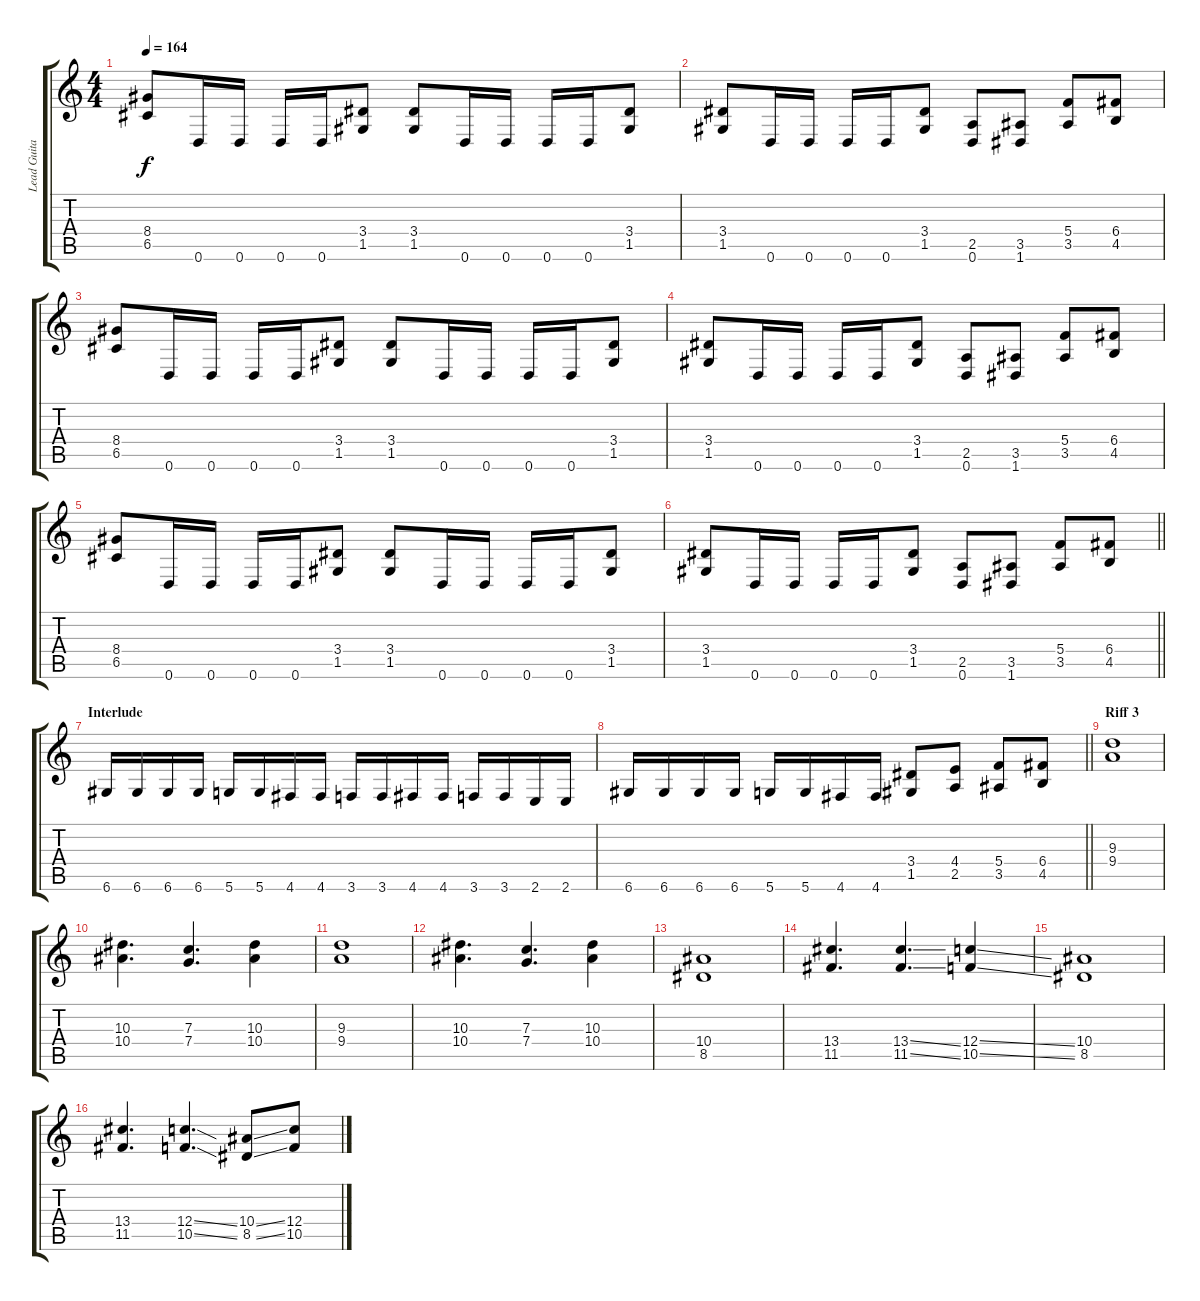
\track ("Lead Guitar" "Lead Guita") {instrument distortionguitar}
\staff {score tabs}
\tuning (D4 A3 F3 C3 G2 D2) {hide}
\ts (4 4)
\tempo 164
\clef g2
\ks c
(8.4 6.5).8{dy f} 0.6.16 0.6.16 0.6.16 0.6.16 (3.4 1.5).8 (3.4 1.5).8 0.6.16 0.6.16 0.6.16 0.6.16 (3.4 1.5).8 |
(3.4 1.5).8 0.6.16 0.6.16 0.6.16 0.6.16 (3.4 1.5).8 (2.5 0.6).8 (3.5 1.6).8 (5.4 3.5).8 (6.4 4.5).8 |
(8.4 6.5).8 0.6.16 0.6.16 0.6.16 0.6.16 (3.4 1.5).8 (3.4 1.5).8 0.6.16 0.6.16 0.6.16 0.6.16 (3.4 1.5).8 |
(3.4 1.5).8 0.6.16 0.6.16 0.6.16 0.6.16 (3.4 1.5).8 (2.5 0.6).8 (3.5 1.6).8 (5.4 3.5).8 (6.4 4.5).8 |
(8.4 6.5).8 0.6.16 0.6.16 0.6.16 0.6.16 (3.4 1.5).8 (3.4 1.5).8 0.6.16 0.6.16 0.6.16 0.6.16 (3.4 1.5).8 |
\barLineRight lightlight
(3.4 1.5).8 0.6.16 0.6.16 0.6.16 0.6.16 (3.4 1.5).8 (2.5 0.6).8 (3.5 1.6).8 (5.4 3.5).8 (6.4 4.5).8 |
\section ("" "Interlude")
6.6.16 6.6.16 6.6.16 6.6.16 5.6.16 5.6.16 4.6.16 4.6.16 3.6.16 3.6.16 4.6.16 4.6.16 3.6.16 3.6.16 2.6.16 2.6.16 |
\barLineRight lightlight
6.6.16 6.6.16 6.6.16 6.6.16 5.6.16 5.6.16 4.6.16 4.6.16 (3.4 1.5).8 (4.4 2.5).8 (5.4 3.5).8 (6.4 4.5).8 |
\section ("" "Riff 3")
(9.3 9.4).1 |
(10.3 10.4).4{d} (7.3 7.4).4{d} (10.3 10.4).4 |
(9.3 9.4).1 |
(10.3 10.4).4{d} (7.3 7.4).4{d} (10.3 10.4).4 |
(10.4 8.5).1 |
(13.4 11.5).4{d} (13.4{ss} 11.5{ss}).4{d} (12.4{ss} 10.5{ss}).4 |
(10.4 8.5).1 |
(13.4 11.5).4{d} (12.4{ss} 10.5{ss}).4{d} (10.4{ss} 8.5{ss}).8 (12.4 10.5).8
